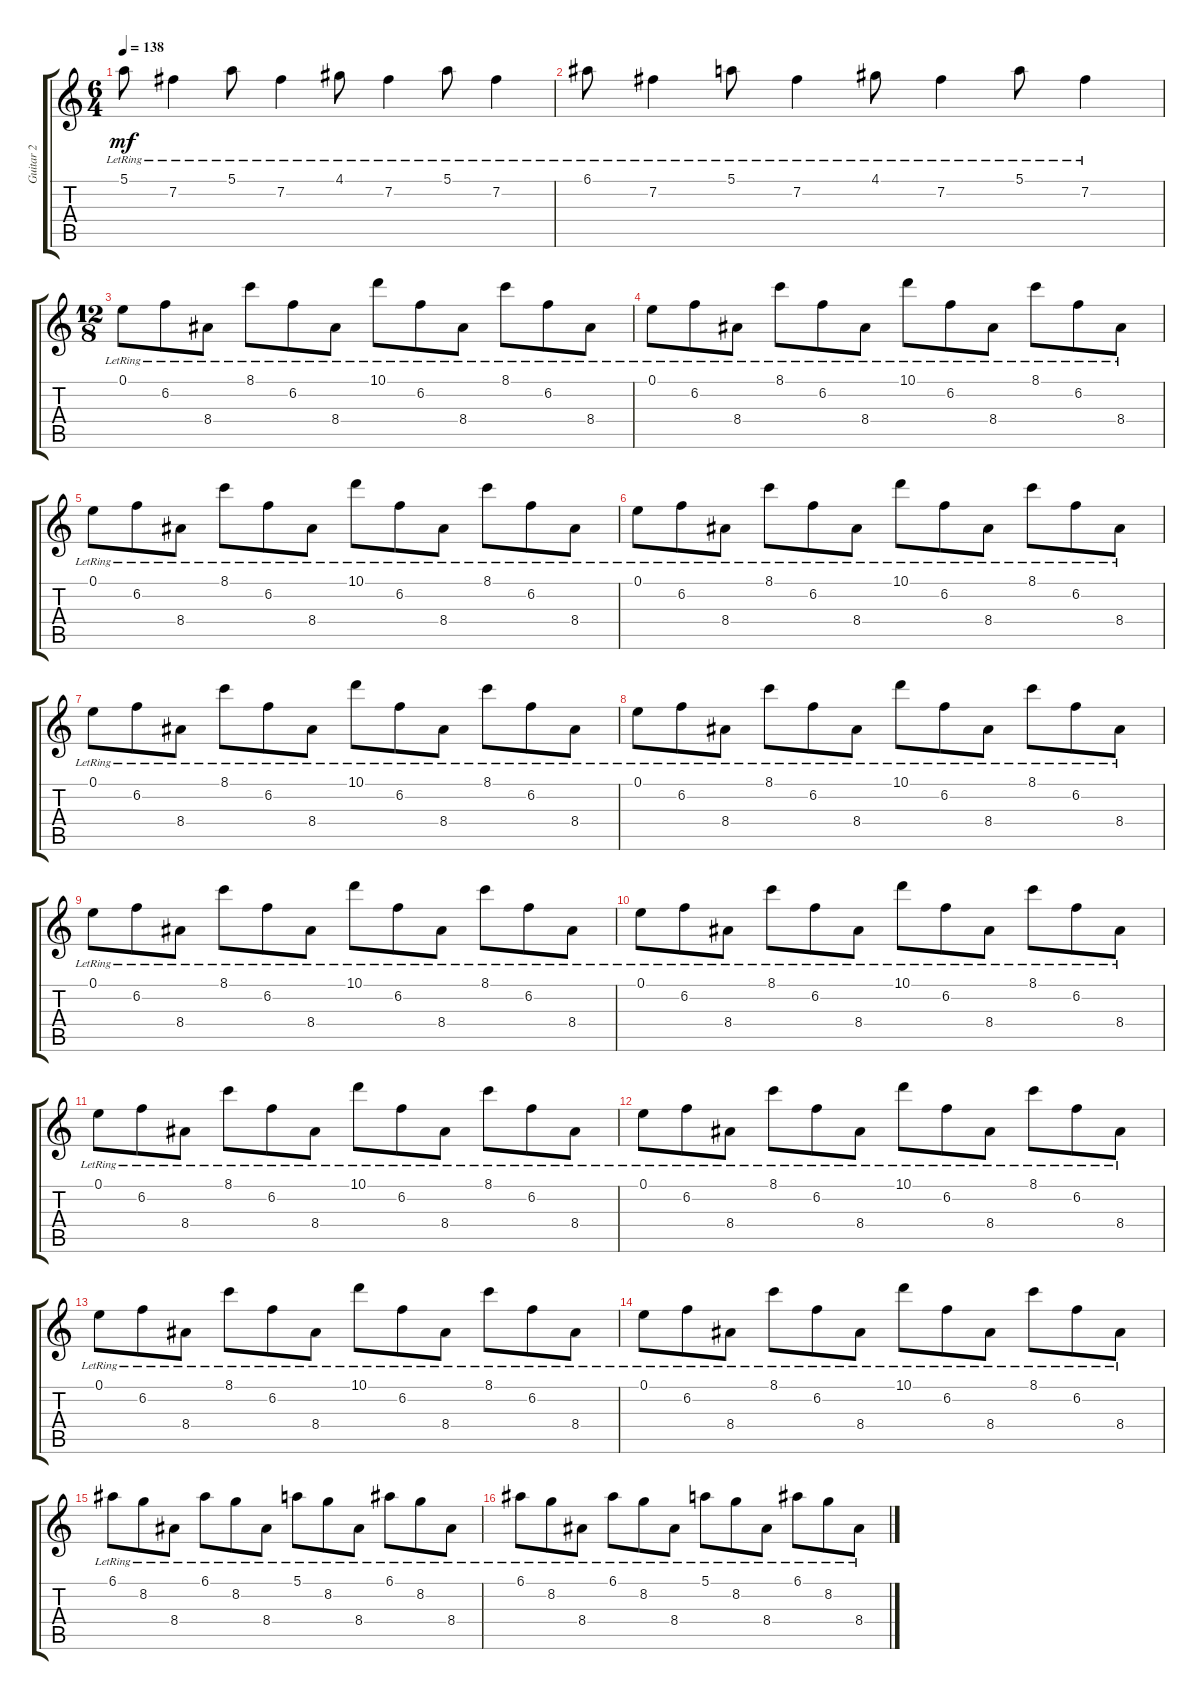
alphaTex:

\track ("Guitar 2" "Guitar 2") {instrument electricguitarclean}
\staff {score tabs}
\tuning (E4 B3 G3 D3 A2 E2) {hide}
\ts (6 4)
\tempo 138
\clef g2
\ks c
5.1{lr}.8{dy mf} 7.2{lr}.4 5.1{lr}.8 7.2{lr}.4 4.1{lr}.8 7.2{lr}.4 5.1{lr}.8 7.2{lr}.4 |
6.1{lr}.8 7.2{lr}.4 5.1{lr}.8 7.2{lr}.4 4.1{lr}.8 7.2{lr}.4 5.1{lr}.8 7.2{lr}.4 |
\ts (12 8)
0.1{lr}.8 6.2{lr}.8 8.4{lr}.8 8.1{lr}.8 6.2{lr}.8 8.4{lr}.8 10.1{lr}.8 6.2{lr}.8 8.4{lr}.8 8.1{lr}.8 6.2{lr}.8 8.4{lr}.8 |
0.1{lr}.8 6.2{lr}.8 8.4{lr}.8 8.1{lr}.8 6.2{lr}.8 8.4{lr}.8 10.1{lr}.8 6.2{lr}.8 8.4{lr}.8 8.1{lr}.8 6.2{lr}.8 8.4{lr}.8 |
0.1{lr}.8 6.2{lr}.8 8.4{lr}.8 8.1{lr}.8 6.2{lr}.8 8.4{lr}.8 10.1{lr}.8 6.2{lr}.8 8.4{lr}.8 8.1{lr}.8 6.2{lr}.8 8.4{lr}.8 |
0.1{lr}.8 6.2{lr}.8 8.4{lr}.8 8.1{lr}.8 6.2{lr}.8 8.4{lr}.8 10.1{lr}.8 6.2{lr}.8 8.4{lr}.8 8.1{lr}.8 6.2{lr}.8 8.4{lr}.8 |
0.1{lr}.8 6.2{lr}.8 8.4{lr}.8 8.1{lr}.8 6.2{lr}.8 8.4{lr}.8 10.1{lr}.8 6.2{lr}.8 8.4{lr}.8 8.1{lr}.8 6.2{lr}.8 8.4{lr}.8 |
0.1{lr}.8 6.2{lr}.8 8.4{lr}.8 8.1{lr}.8 6.2{lr}.8 8.4{lr}.8 10.1{lr}.8 6.2{lr}.8 8.4{lr}.8 8.1{lr}.8 6.2{lr}.8 8.4{lr}.8 |
0.1{lr}.8 6.2{lr}.8 8.4{lr}.8 8.1{lr}.8 6.2{lr}.8 8.4{lr}.8 10.1{lr}.8 6.2{lr}.8 8.4{lr}.8 8.1{lr}.8 6.2{lr}.8 8.4{lr}.8 |
0.1{lr}.8 6.2{lr}.8 8.4{lr}.8 8.1{lr}.8 6.2{lr}.8 8.4{lr}.8 10.1{lr}.8 6.2{lr}.8 8.4{lr}.8 8.1{lr}.8 6.2{lr}.8 8.4{lr}.8 |
0.1{lr}.8 6.2{lr}.8 8.4{lr}.8 8.1{lr}.8 6.2{lr}.8 8.4{lr}.8 10.1{lr}.8 6.2{lr}.8 8.4{lr}.8 8.1{lr}.8 6.2{lr}.8 8.4{lr}.8 |
0.1{lr}.8 6.2{lr}.8 8.4{lr}.8 8.1{lr}.8 6.2{lr}.8 8.4{lr}.8 10.1{lr}.8 6.2{lr}.8 8.4{lr}.8 8.1{lr}.8 6.2{lr}.8 8.4{lr}.8 |
0.1{lr}.8 6.2{lr}.8 8.4{lr}.8 8.1{lr}.8 6.2{lr}.8 8.4{lr}.8 10.1{lr}.8 6.2{lr}.8 8.4{lr}.8 8.1{lr}.8 6.2{lr}.8 8.4{lr}.8 |
0.1{lr}.8 6.2{lr}.8 8.4{lr}.8 8.1{lr}.8 6.2{lr}.8 8.4{lr}.8 10.1{lr}.8 6.2{lr}.8 8.4{lr}.8 8.1{lr}.8 6.2{lr}.8 8.4{lr}.8 |
6.1{lr}.8 8.2{lr}.8 8.4{lr}.8 6.1{lr}.8 8.2{lr}.8 8.4{lr}.8 5.1{lr}.8 8.2{lr}.8 8.4{lr}.8 6.1{lr}.8 8.2{lr}.8 8.4{lr}.8 |
6.1{lr}.8 8.2{lr}.8 8.4{lr}.8 6.1{lr}.8 8.2{lr}.8 8.4{lr}.8 5.1{lr}.8 8.2{lr}.8 8.4{lr}.8 6.1{lr}.8 8.2{lr}.8 8.4{lr}.8
